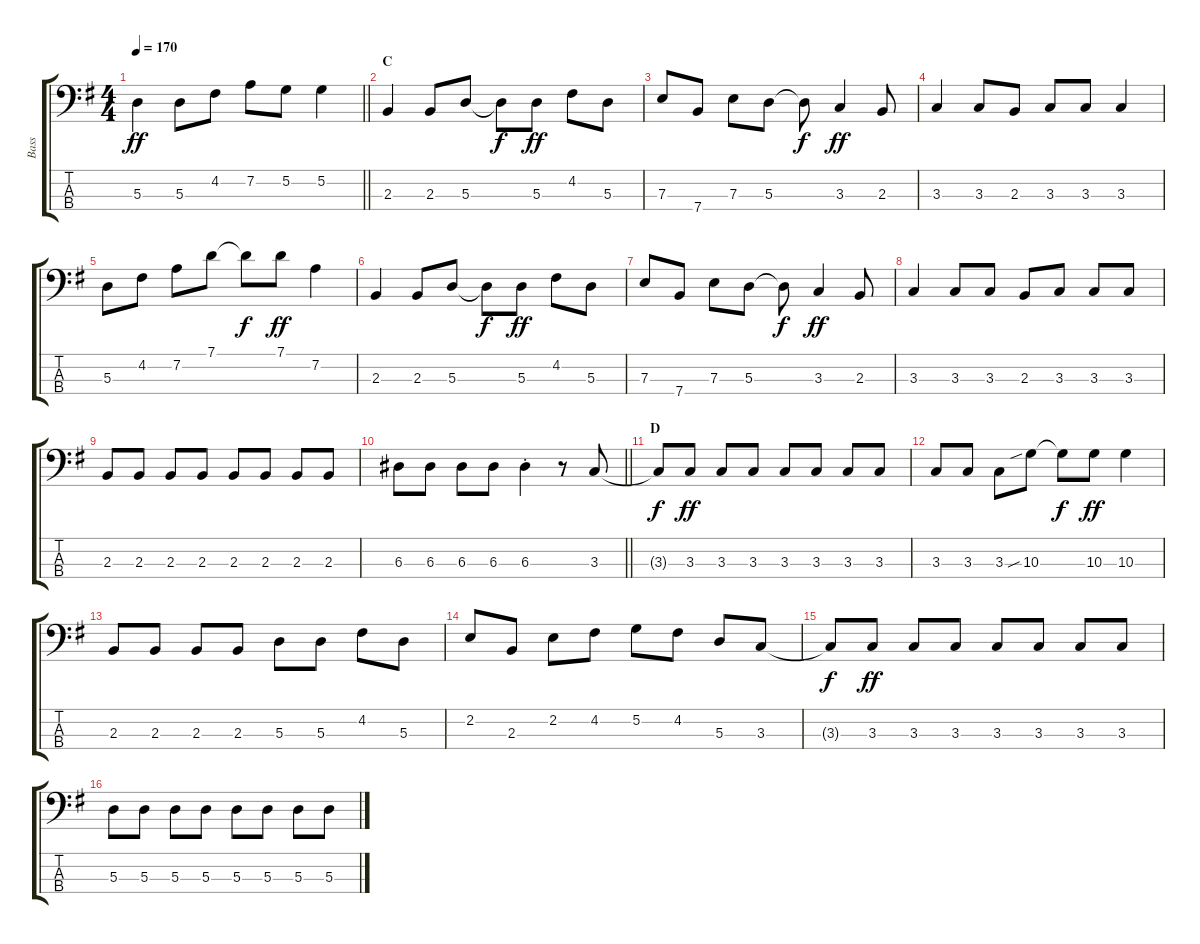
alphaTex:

\track ("Bass" "Bass") {instrument electricbasspick}
\staff {score tabs}
\tuning (G2 D2 A1 E1) {hide}
\ts (4 4)
\tempo 170
\clef f4
\barLineRight lightlight
\ks g
5.3.4{dy ff} 5.3.8 4.2.8 7.2.8 5.2.8 5.2.4 |
\section ("" "C")
2.3.4 2.3.8 5.3.8 5.3{t}.8{dy f} 5.3.8{dy ff} 4.2.8 5.3.8 |
7.3.8 7.4.8 7.3.8 5.3.8 5.3{t}.8{dy f} 3.3.4{dy ff} 2.3.8 |
3.3.4 3.3.8 2.3.8 3.3.8 3.3.8 3.3.4 |
5.3.8 4.2.8 7.2.8 7.1.8 7.1{t}.8{dy f} 7.1.8{dy ff} 7.2.4 |
2.3.4 2.3.8 5.3.8 5.3{t}.8{dy f} 5.3.8{dy ff} 4.2.8 5.3.8 |
7.3.8 7.4.8 7.3.8 5.3.8 5.3{t}.8{dy f} 3.3.4{dy ff} 2.3.8 |
3.3.4 3.3.8 3.3.8 2.3.8 3.3.8 3.3.8 3.3.8 |
2.3.8 2.3.8 2.3.8 2.3.8 2.3.8 2.3.8 2.3.8 2.3.8 |
\barLineRight lightlight
6.3.8 6.3.8 6.3.8 6.3.8 6.3{st}.4 r.8 3.3.8 |
\section ("" "D")
3.3{t}.8{dy f} 3.3.8{dy ff} 3.3.8 3.3.8 3.3.8 3.3.8 3.3.8 3.3.8 |
3.3.8 3.3.8 3.3.8 10.3{sib}.8 10.3{t}.8{dy f} 10.3.8{dy ff} 10.3.4 |
2.3.8 2.3.8 2.3.8 2.3.8 5.3.8 5.3.8 4.2.8 5.3.8 |
2.2.8 2.3.8 2.2.8 4.2.8 5.2.8 4.2.8 5.3.8 3.3.8 |
3.3{t}.8{dy f} 3.3.8{dy ff} 3.3.8 3.3.8 3.3.8 3.3.8 3.3.8 3.3.8 |
5.3.8 5.3.8 5.3.8 5.3.8 5.3.8 5.3.8 5.3.8 5.3.8
